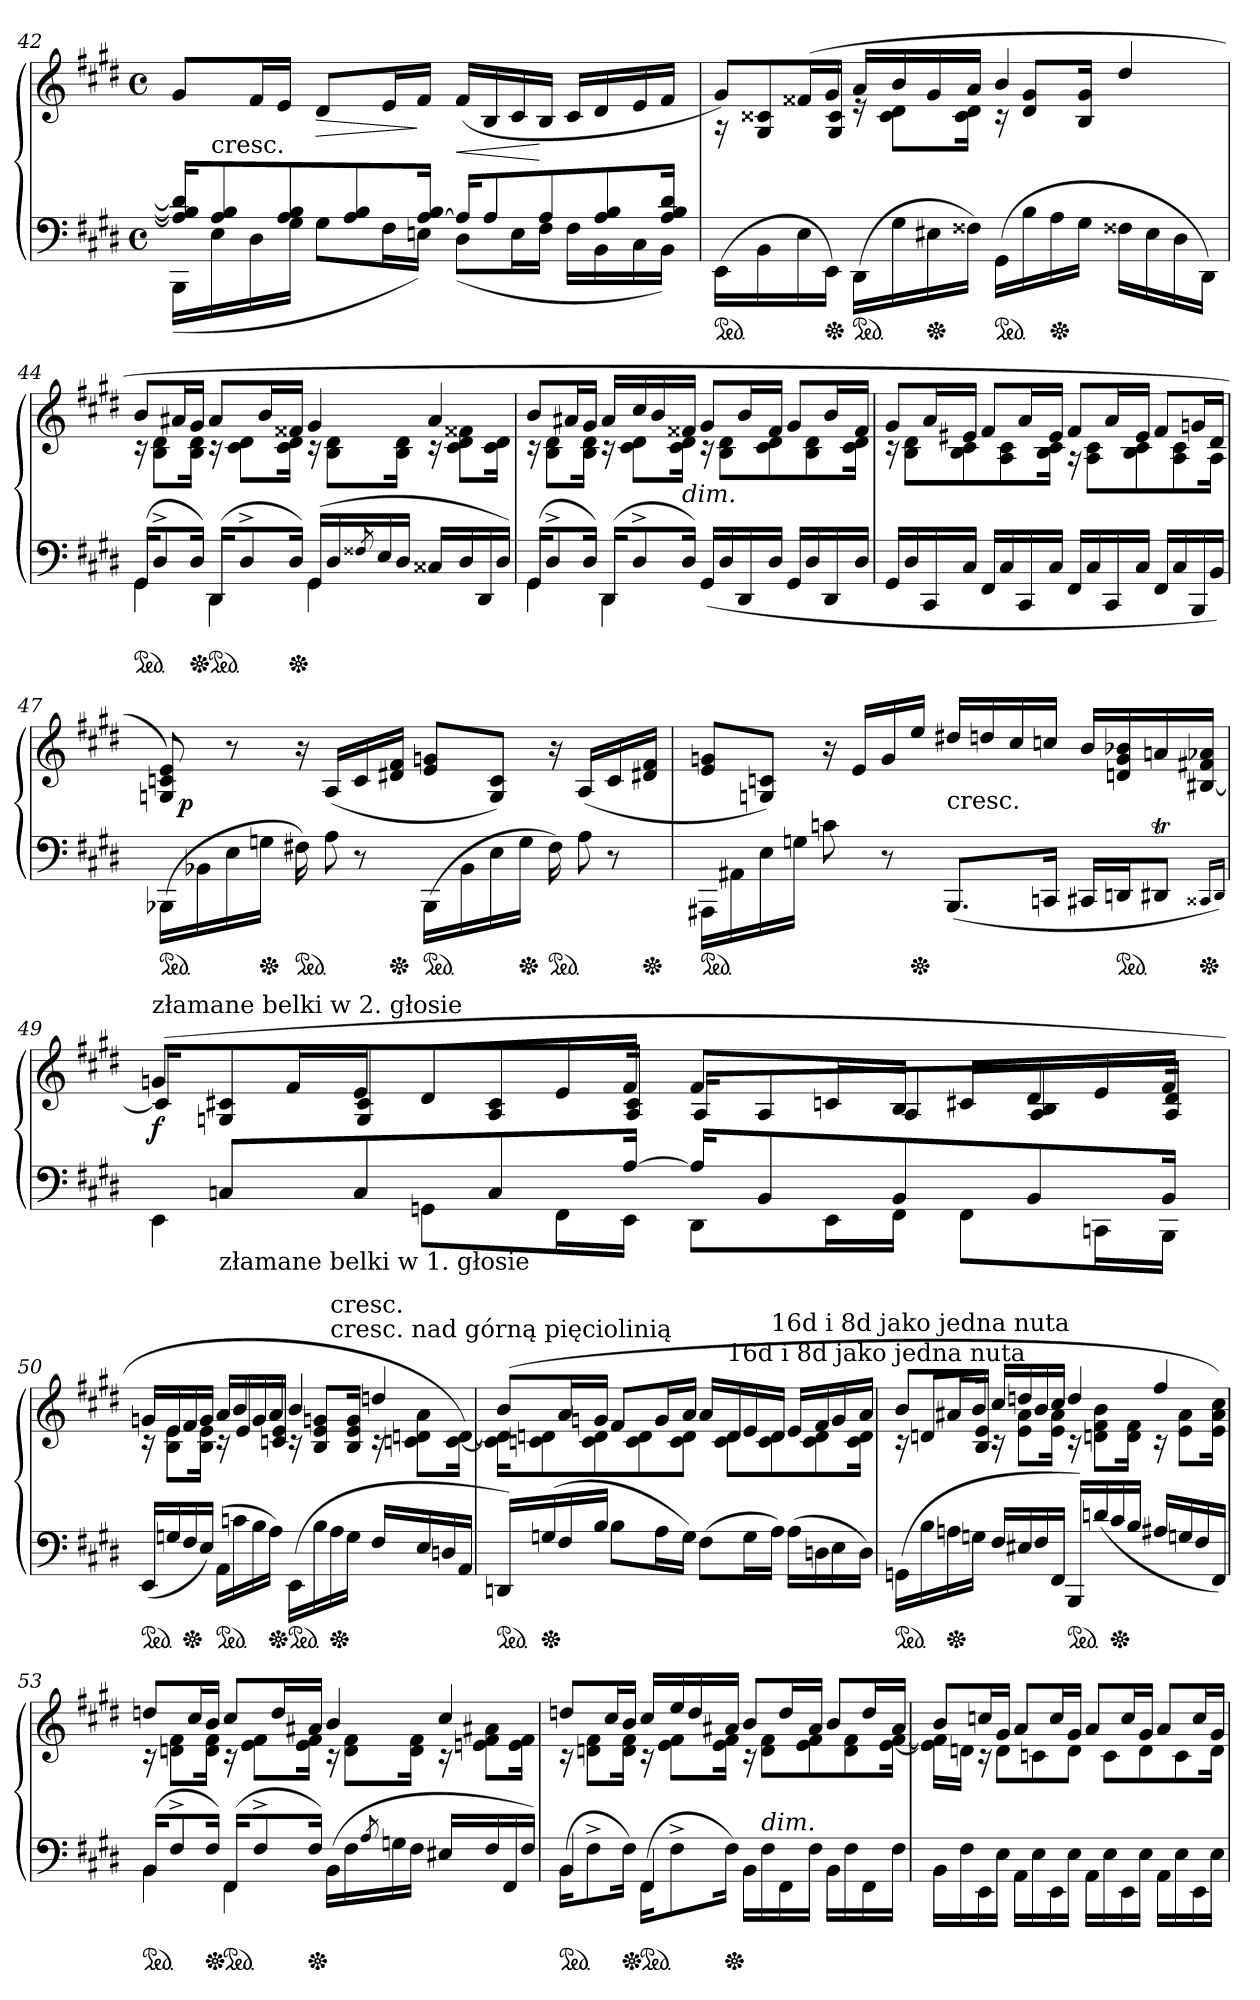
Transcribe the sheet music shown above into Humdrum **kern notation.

**kern	**kern	**dynam
*part1	*part1	*part1
*staff2	*staff1	*staff1/2
*clefF4	*clefG2	*
*k[f#c#g#d#]	*k[f#c#g#d#]	*
*M4/4	*M4/4	*
*met(c)	*met(c)	*
=42	=42	=42
*^	*	*
!	!	!LO:TX:a:t=źle wyświetla się dynamika	!
*	*	*^	*
16A] 16B] 16d#]KL	(<16BBBLL	8g#L	16ryy	.
!	!	!	!LO:TX:c:t=cresc.	!
8A 8B	16E	.	2...ryy	.
.	16D#	16f#L	.	.
8A 8B	16G#JJ	16eJJ	.	.
!	!	!	!	!LO:HP:b
.	8G#L	8d#L	.	>
8A 8B	.	.	.	.
.	16F#L	16eL	.	.
[16A 16BJk	16EnJJ)	16f#JJ	.	]
!	!	!	!	!LO:HP:b
16AKL]	(<8D#L	(>16f#LL	.	<
8A	.	16B	.	.
.	16EL	16c#	.	.
8A	16F#JJ	16BJJ	.	[
.	16F#LL	16c#LL	.	.
8A 8B	16BB	16d#	.	.
.	16C#	16e	.	.
16A 16B 16d#Jk	16BBJJ)	16f#JJ	.	.
*v	*v	*	*	*
=43	=43	=43	=43
*ped	*	*	*
(<16EE\LL	8g#L)	16r	.
16BB	.	8G#/ 8c##X/L	.
16E	(>16f##XL	.	.
*Xped	*	*	*
16EE\JJ)	16g#JJ	16G#/ 16c##/Jk	.
*ped	*	*	*
(<16DD#\LL	16aLL	16re	.
16G#	16b	8c## 8d#L	.
*Xped	*	*	*
16E#X	16g#	.	.
16F##XJJ)	16aJJ	16c## 16d#Jk	.
*ped	*	*	*
(<16GG#LL	4b	16rc	.
16B	.	8d#/ 8g#/L	.
*Xped	*	*	*
16A	.	.	.
16G#\JJ	.	16B/ 16g#/Jk	.
16F##X\LL	4dd#/	4ryy	.
16E#	.	.	.
16D#	.	.	.
16DD#JJ)	.	.	.
=44	=44	=44	=44
*^	*	*	*
*ped	*	*	*	*
(<16GG#KL	4GG#	8bL	16rc	.
8D#^<	.	.	8B 8d#L	.
.	.	16a#XL	.	.
*Xped	*	*	*	*
16D#Jk)	.	16g#JJ	16B 16d#Jk	.
*ped	*	*	*	*
(<16DD#KL	4DD#	8a#L	16rc	.
8D#^<	.	.	8c# 8d#L	.
.	.	16bL	.	.
*Xped	*	*	*	*
16D#Jk)	.	16f##XJJ	16c# 16d#Jk	.
(<16GG#LL	4GG#	4g#	16rc	.
16D#	.	.	8B 8d#L	.
8qF##X/	.	.	.	.
16E	.	.	.	.
16D#JJ	.	.	16B 16d#Jk	.
16C##XLL	4ryy	4a#	16rc	.
16D#	.	.	8c# 8d# 8f##XL	.
16DD#	.	.	.	.
16D#JJ)	.	.	16c# 16d#Jk	.
=45	=45	=45	=45	=45
(<16GG#KL	4GG#	8bL	16rc	.
8D#^<	.	.	8B 8d#L	.
.	.	16a#XL	.	.
16D#Jk)	.	16g#JJ	16B 16d#Jk	.
(<16DD#KL	4DD#	16a#LL	16rc	.
8D#^<	.	16cc#	8c# 8d#L	.
.	.	16b	.	.
!LO:TX:a:i:t=dim.	!	!	!	!
16D#Jk)	.	16f##XJJ	16c# 16d#Jk	.
(<16GG#LL	2ryy	8g#L	16rc	.
16D#	.	.	8B 8d#L	.
16DD#	.	16bL	.	.
16D#JJ	.	16f##JJ	8c# 8d#	.
16GG#LL	.	8g#L	.	.
16D#	.	.	8B 8d#	.
16DD#	.	16bL	.	.
16D#JJ	.	16f##JJ	16c# 16d#Jk	.
*v	*v	*	*	*
=46	=46	=46	=46
16GG#LL	8g#L	16rc	.
16D#	.	8B 8d#L	.
16CC#	16aL	.	.
16C#JJ	16e#XJJ	8B 8c#	.
16FF#LL	8f#L	.	.
16C#	.	8A 8c#	.
16CC#	16aL	.	.
16C#JJ	16e#JJ	16B 16c#Jk	.
16FF#LL	8f#L	16r	.
16C#	.	8A 8c#L	.
16CC#	16aL	.	.
16C#JJ	16e#JJ	8B 8c#	.
16FF#LL	8f#L	.	.
16C#	.	8A 8c#	.
16BBB	16gnL	.	.
16BBJJ)	16d#JJ	16AJk	.
=47	=47	=47	=47
!LO:TX:a:t=crescenda pod dolną pięciolinią	!	!	!
*ped	*	*	*
(>16BBB-X\LL	8Gn/ 8cn/ 8e/)	32ryy	.
.	.	2ryy	p
16BB-X\	.	.	.
16E	8r	.	.
*Xped	*	*	*
16GnJJ	.	.	.
!LO:N:vis=8	!	!	!
*ped	*	*	*
16F#X)	16r	.	.
!LO:N:vis=8	!	!	!
16A\	(>16A/LL	.	.
8r	16c	.	.
*Xped	*	*	*
.	16d#X 16f#JJ	.	.
*ped	*	*	*
(<16BBB-\LL	8e 8gnL	.	.
.	.	4...ryy	.
16BB-	.	.	.
16E\	8G/ 8c/J)	.	.
*Xped	*	*	*
16G\JJ	.	.	.
!LO:N:vis=8	!	!	!
*ped	*	*	*
16F#)	16r	.	.
!LO:N:vis=8	!	!	!
16A\	(>16A/LL	.	.
8r	16c	.	.
*Xped	*	*	*
.	16d#X 16f#JJ	.	.
=48	=48	=48	=48
!LO:TX:a:t=crescendo pod dolną pięciolinią	!	!	!
*	*v	*v	*
*ped	*	*
16AAA#X\LL	8e 8gnL	.
16AA#X	.	.
16E\	8Gn/ 8cn/J)	.
16Gn\JJ	.	.
8cn	16r	.
.	16eLL	.
8r	16g	.
*Xped	*	*
.	16eeJJ	.
!	!LO:TX:c:t=cresc.	!
(<8.BBBL	16dd#X/LL	.
.	16ddn	.
.	16cc#	.
16CCnJk	16ccnJJ	.
16CC#XLL	16bLL	.
*ped	*	*
16DDnJ	16dn 16g 16b-X	.
8DD#XtJ	16an	.
*Xped	*	*
.	[16B#X 16f#X 16a-XJJ	.
16qCC##X/LL	.	.
16qDD#/JJ)	.	.
=49	=49	=49
*^	*^	*
!	!	!LO:TX:a:t=złamane belki w 2. głosie	!	!
16ryy	4EE	(>8gnL	16cn/KL]	f
!LO:TX:b:t=złamane belki w 1. głosie	!	!	!	!
8CnL	.	.	8Gn/ 8c#X/	.
.	.	16f#L	.	.
8C	.	16eJJ	8G/ 8c#/	.
.	8GGnL	8d#L	.	.
8C	.	.	8A/ 8c#/	.
.	16FF#L	16eL	.	.
[16AJk	16EEJJ	16f#JJ	16A/ 16c#/Jk	.
16AKL]	8DD#L	8f#L	16A/KL	.
8BB	.	.	8A/	.
.	16EEL	16cnL	.	.
8BB	16FF#JJ	16BJJ	8A/	.
.	8FF#L	16c#XLL	.	.
8BB	.	16d#	8A/ 8B/	.
.	16CCnL	16e	.	.
16BBJk	16BBBJJ	16f#JJ	16A/ 16d#/Jk	.
*v	*v	*	*	*
=50	=50	=50	=50
*	*	*^	*
*ped	*	*	*	*
(>16EELL	16gnLL	16rc	2ryy	.
16Gn	16e	8B 8eL	.	.
*Xped	*	*	*	*
16F#	16f#	.	.	.
16EJJ)	16gJJ	16B 16eJk	.	.
*ped	*	*	*	*
(<16AALL	16aLL	16rc	.	.
16cn\	16b	8e/L	.	.
16B\	16g	.	.	.
*Xped	*	*	*	*
16A\JJ)	16aJJ	16cn/ 16e/Jk	.	.
*ped	*	*	*	*
(<16EELL	4b	16rc	8ryy	.
16B	.	8B/ 8e/ 8gn/L	.	.
!	!	!	!LO:TX:a:t=cresc. nad górną pięciolinią	!
!	!	!	!LO:TX:a:t=cresc.	!
*Xped	*	*	*	*
16A	.	.	4.ryy	.
16G\JJ	.	16B/ 16e/ 16g/Jk	.	.
16F#LL	4ddn	16rc	.	.
16E	.	8cn 8dn 8aL	.	.
16Dn	.	.	.	.
16AAJJ	.	[16c [16dJk)	.	.
=51	=51	=51	=51	=51
!LO:TX:b:t=złamana belka ! ! !	!	!	!	!
*	*	*v	*v	*
*ped	*	*	*
16DDnLL)	(>8bL	16cn] 16dn]KL	.
*Xped	*	*	*
(>16Gn	.	8c 8d	.
16F#	16aL	.	.
16BJJ	16gnJJ	8c 8d	.
8BL	8f#L	.	.
.	.	8c 8d	.
16AL	16gL	.	.
16GJJ)	16aJJ	8c 8dJ	.
(>8F#L	16aLL	.	.
!	!LO:TX:a:t=16d i 8d jako jedna nuta	!	!
.	16d	8c 8dL	.
16GL	16e	.	.
!	!LO:TX:a:t=16d i 8d jako jedna nuta	!	!
16AJJ)	16dJJ	8c 8d	.
(>16ALL	16eLL	.	.
16Dn	16f#	8c 8d	.
16E	16g	.	.
16DJJ)	16aJJ	16c 16dJk	.
=52	=52	=52	=52
*ped	*	*	*
(<16GGnLL	8bL	16r	.
16B\	.	8dn/L	.
*Xped	*	*	*
16An\	16a#XL	.	.
16Gn\JJ	16bJJ	16B/ 16e/Jk	.
16F#LL	16cc#LL	16rc	.
16E#X	16ddn	8e 8a#L	.
16F#	16b	.	.
16FF#JJ	16cc#JJ	16e 16a#Jk	.
!LO:TX:b:t=złamana belka	!	!	!
*ped	*	*	*
16BBBLL)	4dd	16rc	.
(>16dn	.	8dn 8f# 8bL	.
*Xped	*	*	*
16c#	.	.	.
16BJJ	.	16d 16f#Jk	.
16A#XLL	4ff#	16rc	.
16Gn	.	8e 8a#L	.
16F#	.	.	.
16FF#JJ)	.	16e 16a# 16cc#Jk)	.
=53	=53	=53	=53
*^	*	*	*
*ped	*	*	*	*
(<16BBKL	4BB	8ddnL	16rc	.
8F#^<	.	.	8dn 8f#L	.
.	.	16cc#L	.	.
*Xped	*	*	*	*
16F#Jk)	.	16bJJ	16d 16f#Jk	.
*ped	*	*	*	*
(<16FF#KL	4FF#	8cc#L	16rc	.
8F#^<	.	.	8e 8f#L	.
.	.	16ddL	.	.
*Xped	*	*	*	*
16F#Jk)	.	16a#XJJ	16e 16f#Jk	.
(<16BB\LL	2rcyy	4b	16rc	.
16F#	.	.	8d 8f#L	.
8qA/	.	.	.	.
16Gn	.	.	.	.
16F#JJ	.	.	16d 16f#Jk	.
16E#X/LL	.	4cc#	16rc	.
16F#	.	.	8en 8f# 8a#XL	.
16FF#	.	.	.	.
16F#JJ)	.	.	16e 16f#Jk	.
=54	=54	=54	=54	=54
*ped	*	*	*	*
(>16BB\KL	4BB/	8ddnL	16rc	.
8F#^>	.	.	8dn 8f#L	.
.	.	16cc#L	.	.
*Xped	*	*	*	*
16F#Jk)	.	16bJJ	16d 16f#Jk	.
*ped	*	*	*	*
(>16FF#\KL	4FF#/	16cc#LL	16rc	.
8F#^>	.	16ee	8e 8f#L	.
.	.	16dd	.	.
*Xped	*	*	*	*
16F#Jk)	.	16a#XJJ	16e 16f#Jk	.
16BB\LL	2ryy	8bL	16rc	.
!LO:TX:a:i:t=dim.	!	!	!	!
16F#	.	.	8d 8f#L	.
16FF#	.	16ddL	.	.
16F#JJ	.	16a#JJ	8e 8f#	.
16BB\LL	.	8bL	.	.
16F#	.	.	8d 8f#	.
16FF#	.	16ddL	.	.
16F#JJ	.	16a#JJ	[16e [16f#Jk	.
*v	*v	*	*	*
=55	=55	=55	=55
16BB\LL	8bL	16e] 16f#]LL	.
16F#	.	16dnJJ	.
16EE	16ccnL	16rc	.
16EJJ	16g#JJ	8dL	.
16AA\LL	8aL	.	.
16E	.	8cn	.
16EE	16ccL	.	.
16EJJ	16g#JJ	8dJ	.
16AA\LL	8aL	.	.
16E	.	8cL	.
16EE	16ccL	.	.
16EJJ	16g#JJ	8d	.
16AA\LL	8aL	.	.
16E	.	8c	.
16EE	16ccL	.	.
16EJJ	16g#JJ	16dJk	.
*	*v	*v	*
=	=	=
*-	*-	*-
